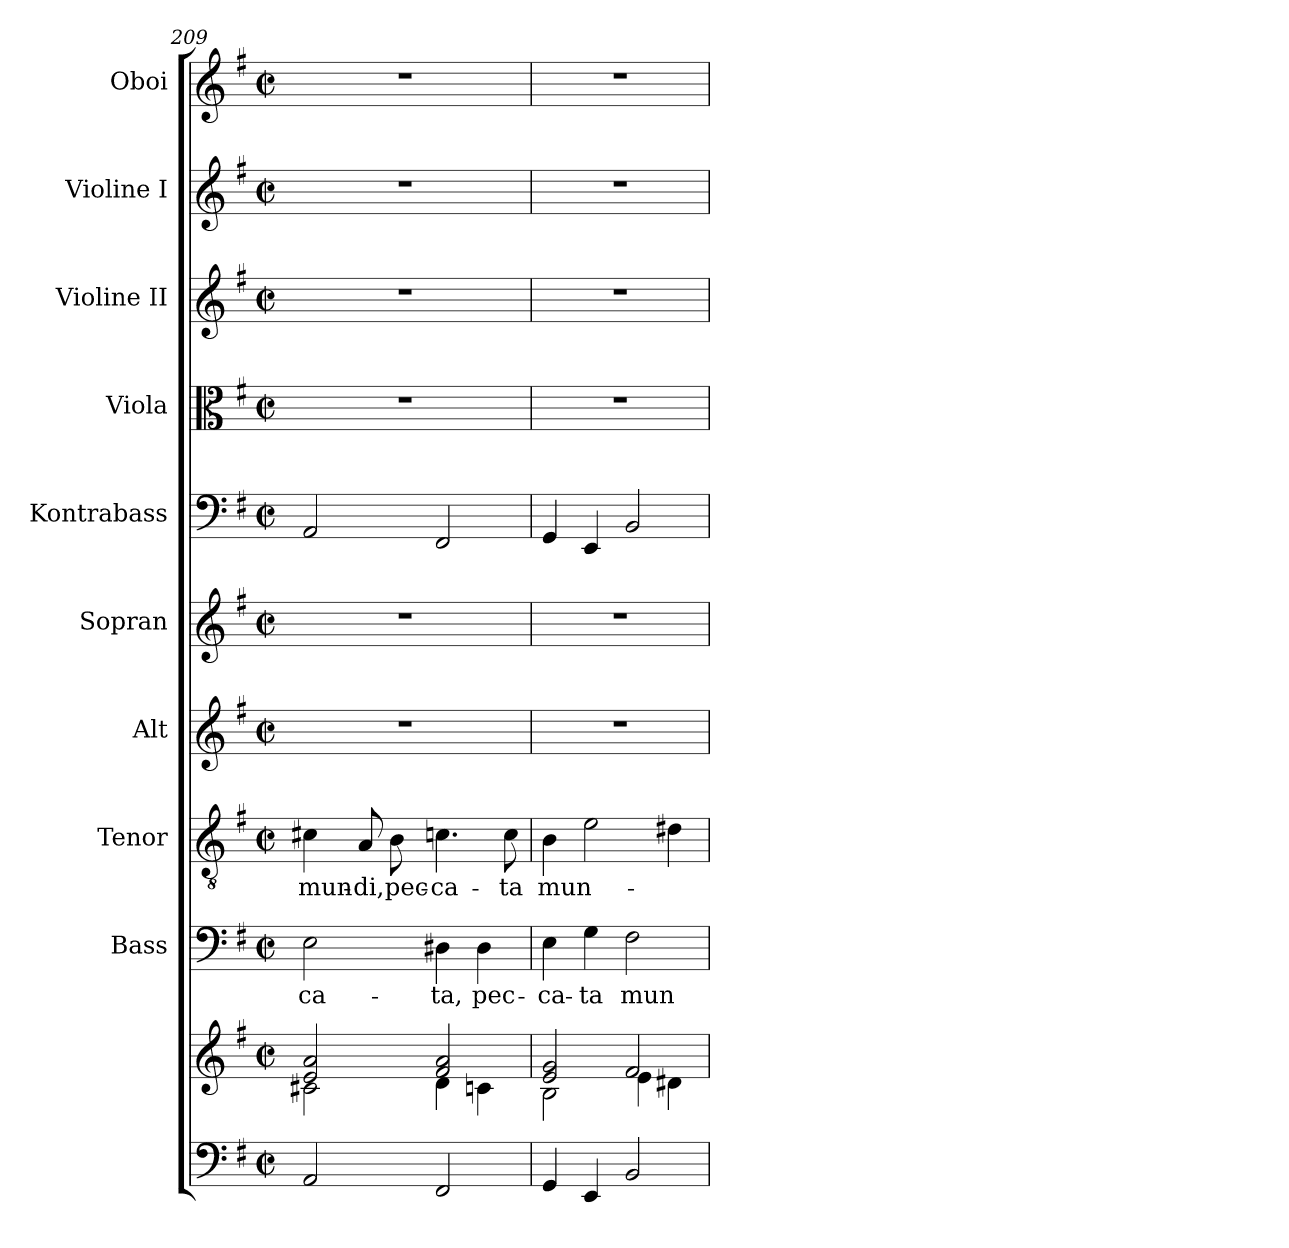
**kern	**kern	**kern	**text	**kern	**text	**kern	**kern	**kern	**kern	**kern	**kern	**kern
*part10	*part10	*part9	*part9	*part8	*part8	*part7	*part6	*part5	*part4	*part3	*part2	*part1
*staff11	*staff10	*staff9	*staff9	*staff8	*staff8	*staff7	*staff6	*staff5	*staff4	*staff3	*staff2	*staff1
*	*	*I"Bass	*	*I"Tenor	*	*I"Alt	*I"Sopran	*I"Kontrabass	*I"Viola	*I"Violine II	*I"Violine I	*I"Oboi
*	*	*I'B.	*	*I'T.	*	*I'A.	*I'S.	*I'Kb.	*I'Vla.	*I'Vl. II	*I'Vl. I	*I'Ob.
*clefF4	*clefG2	*clefF4	*	*clefGv2	*	*clefG2	*clefG2	*clefF4	*clefC3	*clefG2	*clefG2	*clefG2
*	*	*	*	*	*	*	*	*ITrd7c12	*	*	*	*
*k[f#]	*k[f#]	*k[f#]	*	*k[f#]	*	*k[f#]	*k[f#]	*k[f#]	*k[f#]	*k[f#]	*k[f#]	*k[f#]
*G:	*G:	*G:	*	*G:	*	*G:	*G:	*G:	*G:	*G:	*G:	*G:
*M2/2	*M2/2	*M2/2	*	*M2/2	*	*M2/2	*M2/2	*M2/2	*M2/2	*M2/2	*M2/2	*M2/2
*met(c|)	*met(c|)	*met(c|)	*	*met(c|)	*	*met(c|)	*met(c|)	*met(c|)	*met(c|)	*met(c|)	*met(c|)	*met(c|)
=209	=209	=209	=209	=209	=209	=209	=209	=209	=209	=209	=209	=209
*	*^	*	*	*	*	*	*	*	*	*	*	*
!	!	!	!	!LO:LY:b	!	!LO:LY:b	!	!	!	!	!	!	!
2AA/	2e/ 2a/	2c#X\	2E\	-ca-	4c#X\	mun-	1r	1r	2AAA/	1r	1r	1r	1r
!	!	!	!	!	!	!LO:LY:b	!	!	!	!	!	!	!
.	.	.	.	.	8A/	-di,	.	.	.	.	.	.	.
!	!	!	!	!	!	!LO:LY:b	!	!	!	!	!	!	!
.	.	.	.	.	8B\	pec-	.	.	.	.	.	.	.
!	!	!	!	!LO:LY:b	!	!LO:LY:b	!	!	!	!	!	!	!
2FF#/	2f#/ 2a/	4d\	4D#X\	-ta,	4.cn\	-ca-	.	.	2FFF#/	.	.	.	.
!	!	!	!	!LO:LY:b	!	!	!	!	!	!	!	!	!
.	.	4cn\	4D#\	pec-	.	.	.	.	.	.	.	.	.
!	!	!	!	!	!	!LO:LY:b	!	!	!	!	!	!	!
.	.	.	.	.	8c\	-ta	.	.	.	.	.	.	.
!!LO:PB:g=z
=210	=210	=210	=210	=210	=210	=210	=210	=210	=210	=210	=210	=210	=210
!	!	!	!	!LO:LY:b	!	!LO:LY:b	!	!	!	!	!	!	!
4GG/	2e/ 2g/	2B\	4E\	-ca-	4B\	mun-	1r	1r	4GGG/	1r	1r	1r	1r
!	!	!	!	!LO:LY:b	!	!	!	!	!	!	!	!	!
4EE/	.	.	4G\	-ta	2e\	.	.	.	4EEE/	.	.	.	.
!	!	!	!	!LO:LY:b	!	!	!	!	!	!	!	!	!
2BB/	2f#/	4e\	2F#\	mun-	.	.	.	.	2BBB/	.	.	.	.
.	.	4d#X\	.	.	4d#X\	.	.	.	.	.	.	.	.
*	*v	*v	*	*	*	*	*	*	*	*	*	*	*
=	=	=	=	=	=	=	=	=	=	=	=	=
*-	*-	*-	*-	*-	*-	*-	*-	*-	*-	*-	*-	*-
